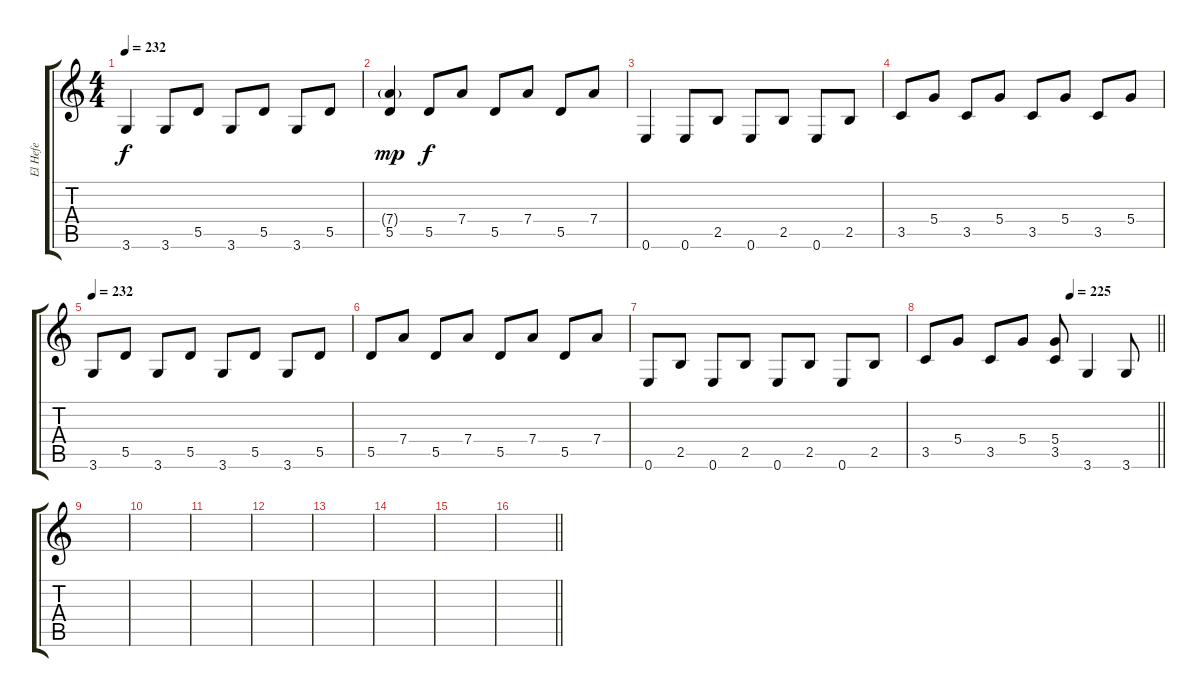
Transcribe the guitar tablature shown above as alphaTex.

\track ("El Hefe" "El Hefe") {instrument overdrivenguitar}
\staff {score tabs}
\tuning (E4 B3 G3 D3 A2 E2) {hide}
\ts (4 4)
\tempo 232
\clef g2
\ks c
3.6{t}.4{dy f} 3.6.8 5.5.8 3.6.8 5.5.8 3.6.8 5.5.8 |
(7.4{g} 5.5).4{dy mp} 5.5.8{dy f} 7.4.8 5.5.8 7.4.8 5.5.8 7.4.8 |
0.6.4 0.6.8 2.5.8 0.6.8 2.5.8 0.6.8 2.5.8 |
3.5.8 5.4.8 3.5.8 5.4.8 3.5.8 5.4.8 3.5.8 5.4.8 |
\tempo 232
3.6.8 5.5.8 3.6.8 5.5.8 3.6.8 5.5.8 3.6.8 5.5.8 |
5.5.8 7.4.8 5.5.8 7.4.8 5.5.8 7.4.8 5.5.8 7.4.8 |
0.6.8 2.5.8 0.6.8 2.5.8 0.6.8 2.5.8 0.6.8 2.5.8 |
\tempo (225 0.625)
\barLineRight lightlight
3.5.8 5.4.8 3.5.8 5.4.8 (5.4 3.5).8 3.6.4 3.6.8 |
\section ("" "")
|
|
|
|
|
|
|
\barLineRight lightlight
